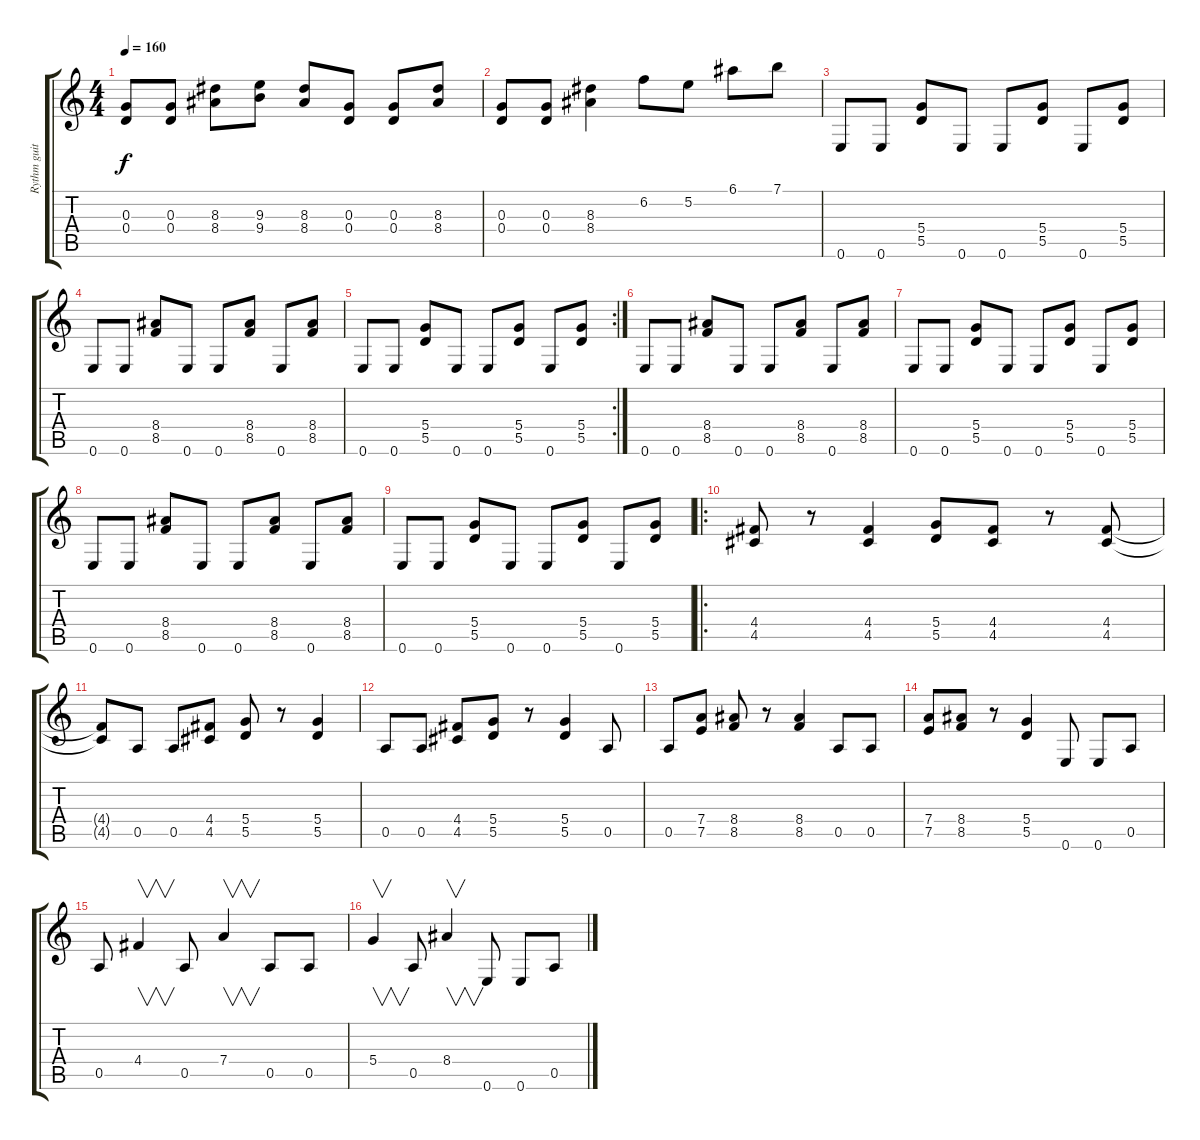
\track ("Rythm guitar" "Rythm guit") {instrument distortionguitar}
\staff {score tabs}
\tuning (E4 B3 G3 D3 A2 E2) {hide}
\ts (4 4)
\tempo 160
\clef g2
\ks c
(0.3 0.4).8{dy f} (0.3 0.4).8 (8.3 8.4).8 (9.3 9.4).8 (8.3 8.4).8 (0.3 0.4).8 (0.3 0.4).8 (8.3 8.4).8 |
(0.3 0.4).8 (0.3 0.4).8 (8.3 8.4).4 6.2.8 5.2.8 6.1.8 7.1.8 |
0.6.8 0.6.8 (5.4 5.5).8 0.6.8 0.6.8 (5.4 5.5).8 0.6.8 (5.4 5.5).8 |
0.6.8 0.6.8 (8.4 8.5).8 0.6.8 0.6.8 (8.4 8.5).8 0.6.8 (8.4 8.5).8 |
\rc 2
0.6.8 0.6.8 (5.4 5.5).8 0.6.8 0.6.8 (5.4 5.5).8 0.6.8 (5.4 5.5).8 |
0.6.8 0.6.8 (8.4 8.5).8 0.6.8 0.6.8 (8.4 8.5).8 0.6.8 (8.4 8.5).8 |
0.6.8 0.6.8 (5.4 5.5).8 0.6.8 0.6.8 (5.4 5.5).8 0.6.8 (5.4 5.5).8 |
0.6.8 0.6.8 (8.4 8.5).8 0.6.8 0.6.8 (8.4 8.5).8 0.6.8 (8.4 8.5).8 |
0.6.8 0.6.8 (5.4 5.5).8 0.6.8 0.6.8 (5.4 5.5).8 0.6.8 (5.4 5.5).8 |
\ro
(4.4 4.5).8 r.8 (4.4 4.5).4 (5.4 5.5).8 (4.4 4.5).8 r.8 (4.4 4.5).8 |
(4.4{t} 4.5{t}).8 0.5.8 0.5.8 (4.4 4.5).8 (5.4 5.5).8 r.8 (5.4 5.5).4 |
0.5.8 0.5.8 (4.4 4.5).8 (5.4 5.5).8 r.8 (5.4 5.5).4 0.5.8 |
0.5.8 (7.4 7.5).8 (8.4 8.5).8 r.8 (8.4 8.5).4 0.5.8 0.5.8 |
(7.4 7.5).8 (8.4 8.5).8 r.8 (5.4 5.5).4 0.6.8 0.6.8 0.5.8 |
0.5.8 4.4.4{v} 0.5.8 7.4.4{v} 0.5.8 0.5.8 |
5.4.4{v} 0.5.8 8.4.4{v} 0.6.8 0.6.8 0.5.8
